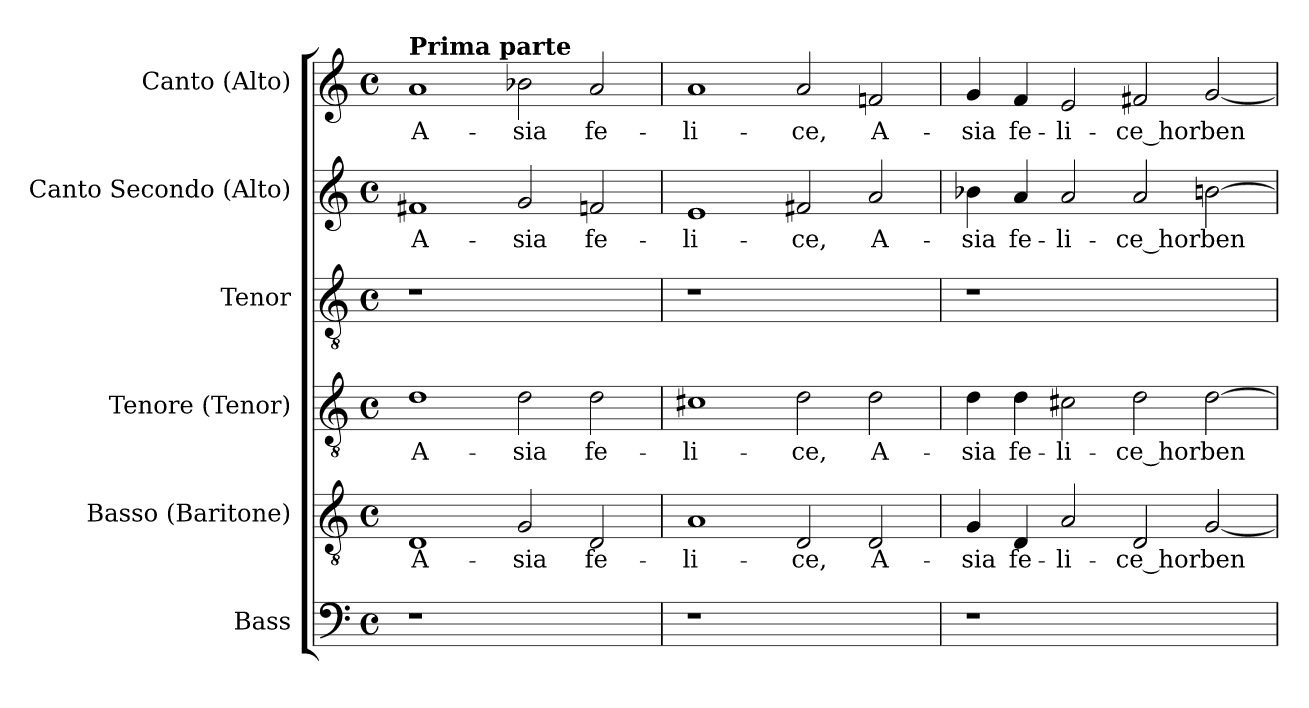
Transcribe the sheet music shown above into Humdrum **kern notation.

**kern	**kern	**text	**kern	**text	**kern	**kern	**text	**kern	**text
*part6	*part5	*part5	*part4	*part4	*part3	*part2	*part2	*part1	*part1
*staff6	*staff5	*staff5	*staff4	*staff4	*staff3	*staff2	*staff2	*staff1	*staff1
*I"Bass	*I"Basso (Baritone)	*	*I"Tenore (Tenor)	*	*I"Tenor	*I"Canto Secondo (Alto)	*	*I"Canto (Alto)	*
*I'B.	*I'Bar.	*	*I'T.	*	*I'T.	*I'A.	*	*I'A.	*
!!LO:PB:g=z
*clefF4	*clefGv2	*	*clefGv2	*	*clefGv2	*clefG2	*	*clefG2	*
*	*ITrd7c12	*	*ITrd7c12	*	*ITrd7c12	*	*	*	*
*k[]	*k[]	*	*k[]	*	*k[]	*k[]	*	*k[]	*
*C:	*C:	*	*C:	*	*C:	*C:	*	*C:	*
*M4/4	*M4/4	*	*M4/4	*	*M4/4	*M4/4	*	*M4/4	*
*met(c)	*met(c)	*	*met(c)	*	*met(c)	*met(c)	*	*met(c)	*
=1	=1	=1	=1	=1	=1	=1	=1	=1	=1
!LO:N:vis=1	!	!	!	!	!	!	!	!	!
!	!	!LO:LY:b:color=#000000	!	!	!	!	!	!	!
!	!	!	!	!LO:LY:b:color=#000000	!LO:N:vis=1	!	!	!	!
!	!	!	!	!	!	!	!LO:LY:b:color=#000000	!	!
!	!	!	!	!	!	!	!	!LO:TX:a:B:t=Prima parte	!
!	!	!	!	!	!	!	!	!	!LO:LY:b:color=#000000
1r	1DDi	A-	1Di	A-	1r	1f#Xi	A-	1ai	A-
!	!	!LO:LY:b:color=#000000	!	!	!	!	!	!	!
!	!	!	!	!LO:LY:b:color=#000000	!	!	!	!	!
!	!	!	!	!	!	!	!LO:LY:b:color=#000000	!	!
!	!	!	!	!	!	!	!	!	!LO:LY:b:color=#000000
1ryy	2GGi/	-sia	2Di\	-sia	1ryy	2gi/	-sia	2b-Xi\	-sia
!	!	!LO:LY:b:color=#000000	!	!	!	!	!	!	!
!	!	!	!	!LO:LY:b:color=#000000	!	!	!	!	!
!	!	!	!	!	!	!	!LO:LY:b:color=#000000	!	!
!	!	!	!	!	!	!	!	!	!LO:LY:b:color=#000000
.	2DDi/	fe-	2Di\	fe-	.	2fni/	fe-	2ai/	fe-
=2	=2	=2	=2	=2	=2	=2	=2	=2	=2
!LO:N:vis=1	!	!	!	!	!	!	!	!	!
!	!	!LO:LY:b:color=#000000	!	!	!	!	!	!	!
!	!	!	!	!LO:LY:b:color=#000000	!LO:N:vis=1	!	!	!	!
!	!	!	!	!	!	!	!LO:LY:b:color=#000000	!	!
!	!	!	!	!	!	!	!	!	!LO:LY:b:color=#000000
1r	1AAi	-li-	1C#Xi	-li-	1r	1ei	-li-	1ai	-li-
!	!	!LO:LY:b:color=#000000	!	!	!	!	!	!	!
!	!	!	!	!LO:LY:b:color=#000000	!	!	!	!	!
!	!	!	!	!	!	!	!LO:LY:b:color=#000000	!	!
!	!	!	!	!	!	!	!	!	!LO:LY:b:color=#000000
1ryy	2DDi/	-ce,	2Di\	-ce,	1ryy	2f#Xi/	-ce,	2ai/	-ce,
!	!	!LO:LY:b:color=#000000	!	!	!	!	!	!	!
!	!	!	!	!LO:LY:b:color=#000000	!	!	!	!	!
!	!	!	!	!	!	!	!LO:LY:b:color=#000000	!	!
!	!	!	!	!	!	!	!	!	!LO:LY:b:color=#000000
.	2DDi/	A-	2Di\	A-	.	2ai/	A-	2fni/	A-
=3	=3	=3	=3	=3	=3	=3	=3	=3	=3
!LO:N:vis=1	!	!	!	!	!	!	!	!	!
!	!	!LO:LY:b:color=#000000	!	!	!	!	!	!	!
!	!	!	!	!LO:LY:b:color=#000000	!LO:N:vis=1	!	!	!	!
!	!	!	!	!	!	!	!LO:LY:b:color=#000000	!	!
!	!	!	!	!	!	!	!	!	!LO:LY:b:color=#000000
1r	4GGi/	-sia	4Di\	-sia	1r	4b-Xi\	-sia	4gi/	-sia
!	!	!LO:LY:b:color=#000000	!	!	!	!	!	!	!
!	!	!	!	!LO:LY:b:color=#000000	!	!	!	!	!
!	!	!	!	!	!	!	!LO:LY:b:color=#000000	!	!
!	!	!	!	!	!	!	!	!	!LO:LY:b:color=#000000
.	4DDi/	fe-	4Di\	fe-	.	4ai/	fe-	4fi/	fe-
!	!	!LO:LY:b:color=#000000	!	!	!	!	!	!	!
!	!	!	!	!LO:LY:b:color=#000000	!	!	!	!	!
!	!	!	!	!	!	!	!LO:LY:b:color=#000000	!	!
!	!	!	!	!	!	!	!	!	!LO:LY:b:color=#000000
.	2AAi/	-li-	2C#Xi\	-li-	.	2ai/	-li-	2ei/	-li-
!	!	!LO:LY:b:color=#000000	!	!	!	!	!	!	!
!	!	!	!	!LO:LY:b:color=#000000	!	!	!	!	!
!	!	!	!	!	!	!	!LO:LY:b:color=#000000	!	!
!	!	!	!	!	!	!	!	!	!LO:LY:b:color=#000000
1ryy	2DDi/	-ce_hor	2Di\	-ce_hor	1ryy	2ai/	-ce_hor	2f#Xi/	-ce_hor
!	!	!LO:LY:b:color=#000000	!	!	!	!	!	!	!
!	!	!	!	!LO:LY:b:color=#000000	!	!	!	!	!
!	!	!	!	!	!	!	!LO:LY:b:color=#000000	!	!
!	!	!	!	!	!	!	!	!	!LO:LY:b:color=#000000
.	[2GGi/	ben	[2Di\	ben	.	[2bni\	ben	[2gi/	ben
=	=	=	=	=	=	=	=	=	=
*-	*-	*-	*-	*-	*-	*-	*-	*-	*-
